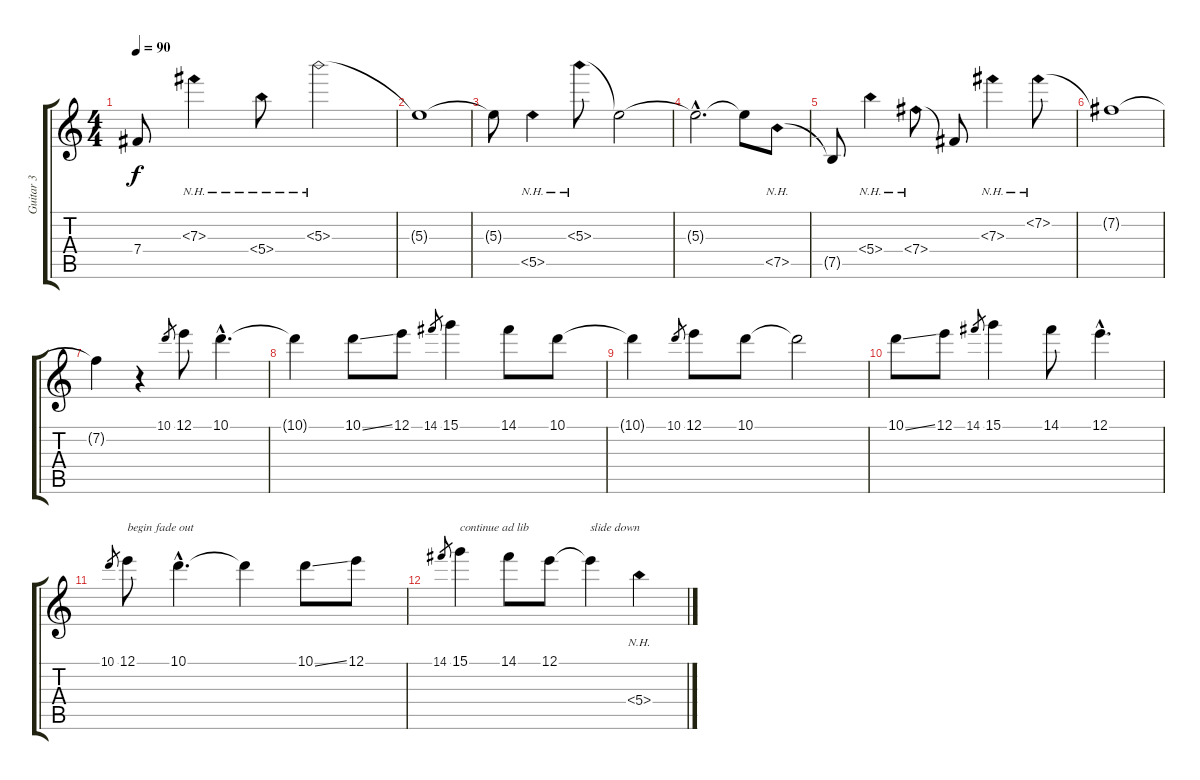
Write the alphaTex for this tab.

\track ("Guitar 3" "Guitar 3") {instrument overdrivenguitar}
\staff {score tabs}
\tuning (E4 B3 B3 B2 E2 E2) {hide}
\ts (4 4)
\tempo 90
\clef g2
\ks c
7.4{t}.8{dy f} 7.3{nh}.4 5.4{nh}.8 5.3{nh}.2 |
5.3{t}.1 |
5.3{t}.8 5.5{nh}.4 5.3{nh}.8 5.3{t}.2 |
5.3{hac t}.2{d} 5.3{t}.8 7.5{nh}.8 |
7.5{t}.8 5.4{nh}.4 7.4{nh}.8 7.4{t}.8 7.3{nh}.4 7.2{nh}.8 |
7.2{t}.1 |
7.2{t}.4 r.4 10.1.8{gr} 12.1.8 10.1{hac}.4{d} |
10.1{t}.4 10.1{ss}.8 12.1.8 14.1.8{gr} 15.1.4 14.1.8 10.1.8 |
10.1{t}.4 10.1.8{gr} 12.1.8 10.1.8 10.1{t}.2 |
10.1{ss}.8 12.1.8 14.1.8{gr} 15.1.4 14.1.8 12.1{hac}.4{d} |
10.1.8{gr} 12.1.8{txt "begin fade out"} 10.1{hac}.4{d} 10.1{t}.4 10.1{ss}.8 12.1.8 |
14.1.8{gr} 15.1.4{txt "continue ad lib"} 14.1.8 12.1.8 12.1{t}.4{txt "slide down"} 5.4{nh}.4
